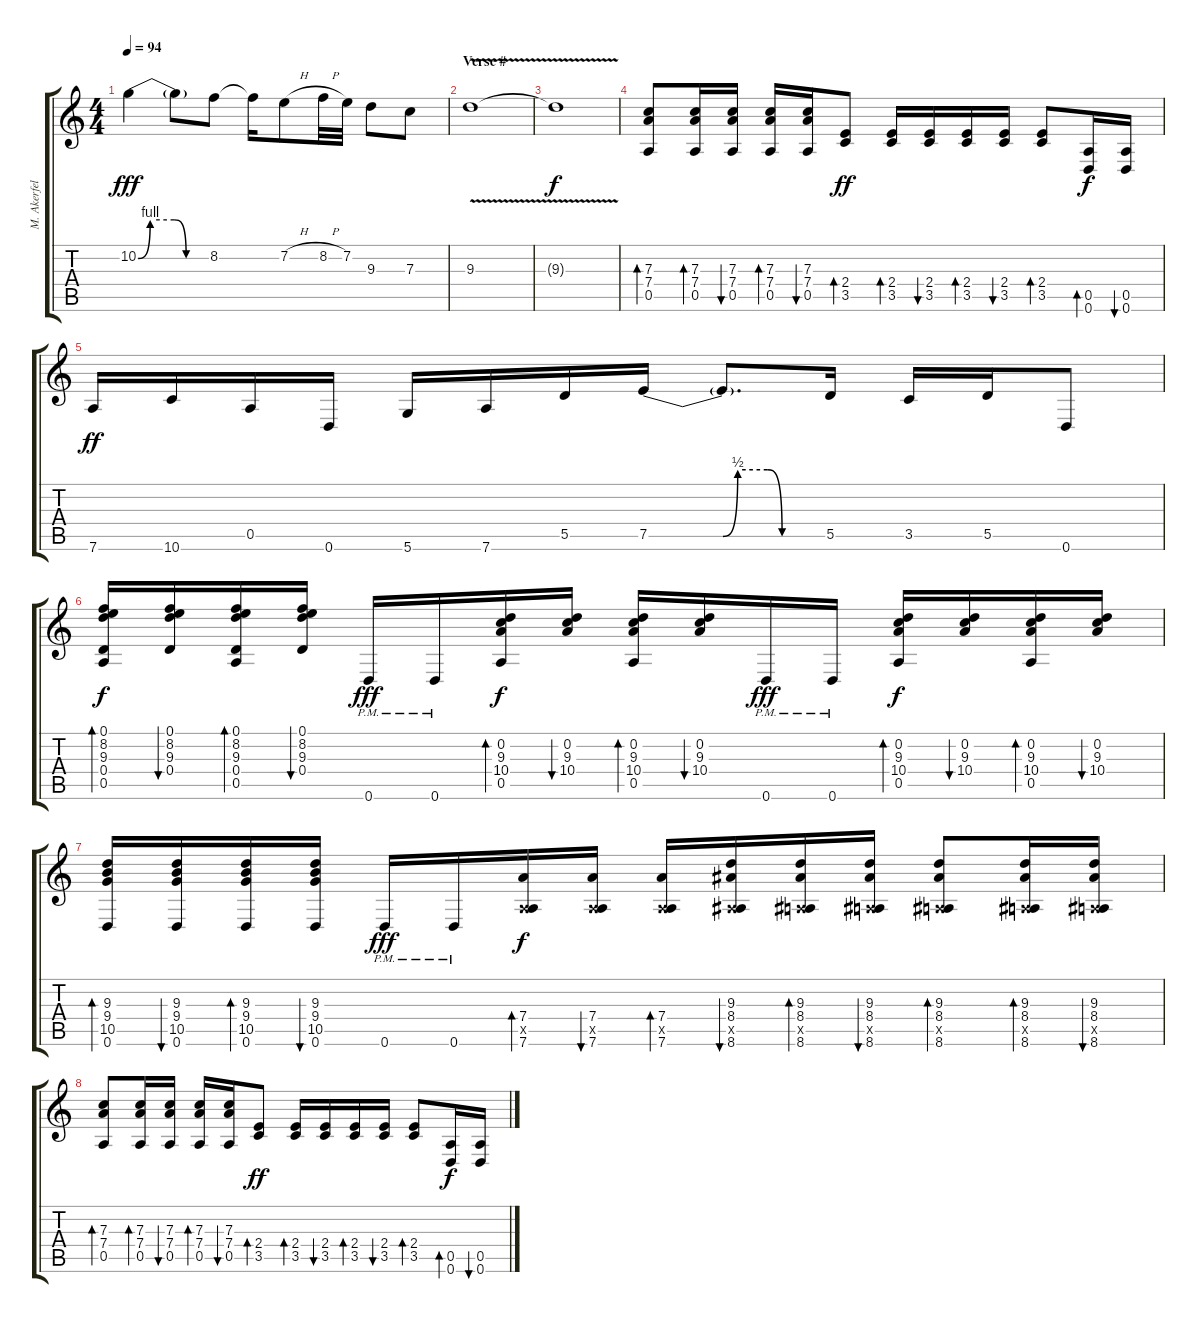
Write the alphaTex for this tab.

\track ("M. Akerfeldt" "M. Akerfel") {instrument distortionguitar}
\staff {score tabs}
\tuning (E4 A3 F3 D3 A2 D2) {hide}
\ts (4 4)
\tempo 94
\clef g2
\ks c
10.2{be (custom 0 0 10 4 30 4 40 0 60 0)}.4{dy fff} 10.2{t}.8 8.2.8 8.2{t}.16 7.2{h}.8 8.2{h}.32 7.2.32 9.3.8 7.3.8 |
\section ("" "Verse #")
9.3{v}.1 |
9.3{t}.1{dy f} |
(7.3 7.4 0.5).8{bd 30} (7.3 7.4 0.5).16{bd 30} (7.3 7.4 0.5).16{bu 30} (7.3 7.4 0.5).16{bd 30} (7.3 7.4 0.5).16{bu 30} (2.4 3.5).8{bd 30 dy ff} (2.4 3.5).16{bd 30} (2.4 3.5).16{bu 30} (2.4 3.5).16{bd 30} (2.4 3.5).16{bu 30} (2.4 3.5).8{bd 30} (0.5 0.6).16{bd 30 dy f} (0.5 0.6).16{bu 30} |
7.6.16{dy ff} 10.6.16 0.5.16 0.6.16 5.6.16 7.6.16 5.5.16 7.5{be (custom 0 0 25 0 30 2 40 2 45 0 60 0)}.16 7.5{t}.8{d} 5.5.16 3.5.16 5.5.16 0.6.8 |
(0.1 8.2 9.3 0.4 0.5).16{bd 30 dy f} (0.1 8.2 9.3 0.4).16{bu 30} (0.1 8.2 9.3 0.4 0.5).16{bd 30} (0.1 8.2 9.3 0.4).16{bu 30} 0.6{pm}.16{dy fff} 0.6{pm}.16 (0.2 9.3 10.4 0.5).16{bd 30 dy f} (0.2 9.3 10.4).16{bu 30} (0.2 9.3 10.4 0.5).16{bd 30} (0.2 9.3 10.4).16{bu 30} 0.6{pm}.16{dy fff} 0.6{pm}.16 (0.2 9.3 10.4 0.5).16{bd 30 dy f} (0.2 9.3 10.4).16{bu 30} (0.2 9.3 10.4 0.5).16{bd 30} (0.2 9.3 10.4).16{bu 30} |
(9.3 9.4 10.5 0.6).16{bd 30} (9.3 9.4 10.5 0.6).16{bu 30} (9.3 9.4 10.5 0.6).16{bd 30} (9.3 9.4 10.5 0.6).16{bu 30} 0.6{pm}.16{dy fff} 0.6{pm}.16 (7.4 0.5{x} 7.6).16{bd 30 dy f} (7.4 0.5{x} 7.6).16{bu 30} (7.4 0.5{x} 7.6).16{bd 30} (9.3 8.4 0.5{x} 8.6).16{bu 30} (9.3 8.4 0.5{x} 8.6).16{bd 30} (9.3 8.4 0.5{x} 8.6).16{bu 30} (9.3 8.4 0.5{x} 8.6).8{bd 30} (9.3 8.4 0.5{x} 8.6).16{bd 30} (9.3 8.4 0.5{x} 8.6).16{bu 30} |
(7.3 7.4 0.5).8{bd 30} (7.3 7.4 0.5).16{bd 30} (7.3 7.4 0.5).16{bu 30} (7.3 7.4 0.5).16{bd 30} (7.3 7.4 0.5).16{bu 30} (2.4 3.5).8{bd 30 dy ff} (2.4 3.5).16{bd 30} (2.4 3.5).16{bu 30} (2.4 3.5).16{bd 30} (2.4 3.5).16{bu 30} (2.4 3.5).8{bd 30} (0.5 0.6).16{bd 30 dy f} (0.5 0.6).16{bu 30}
